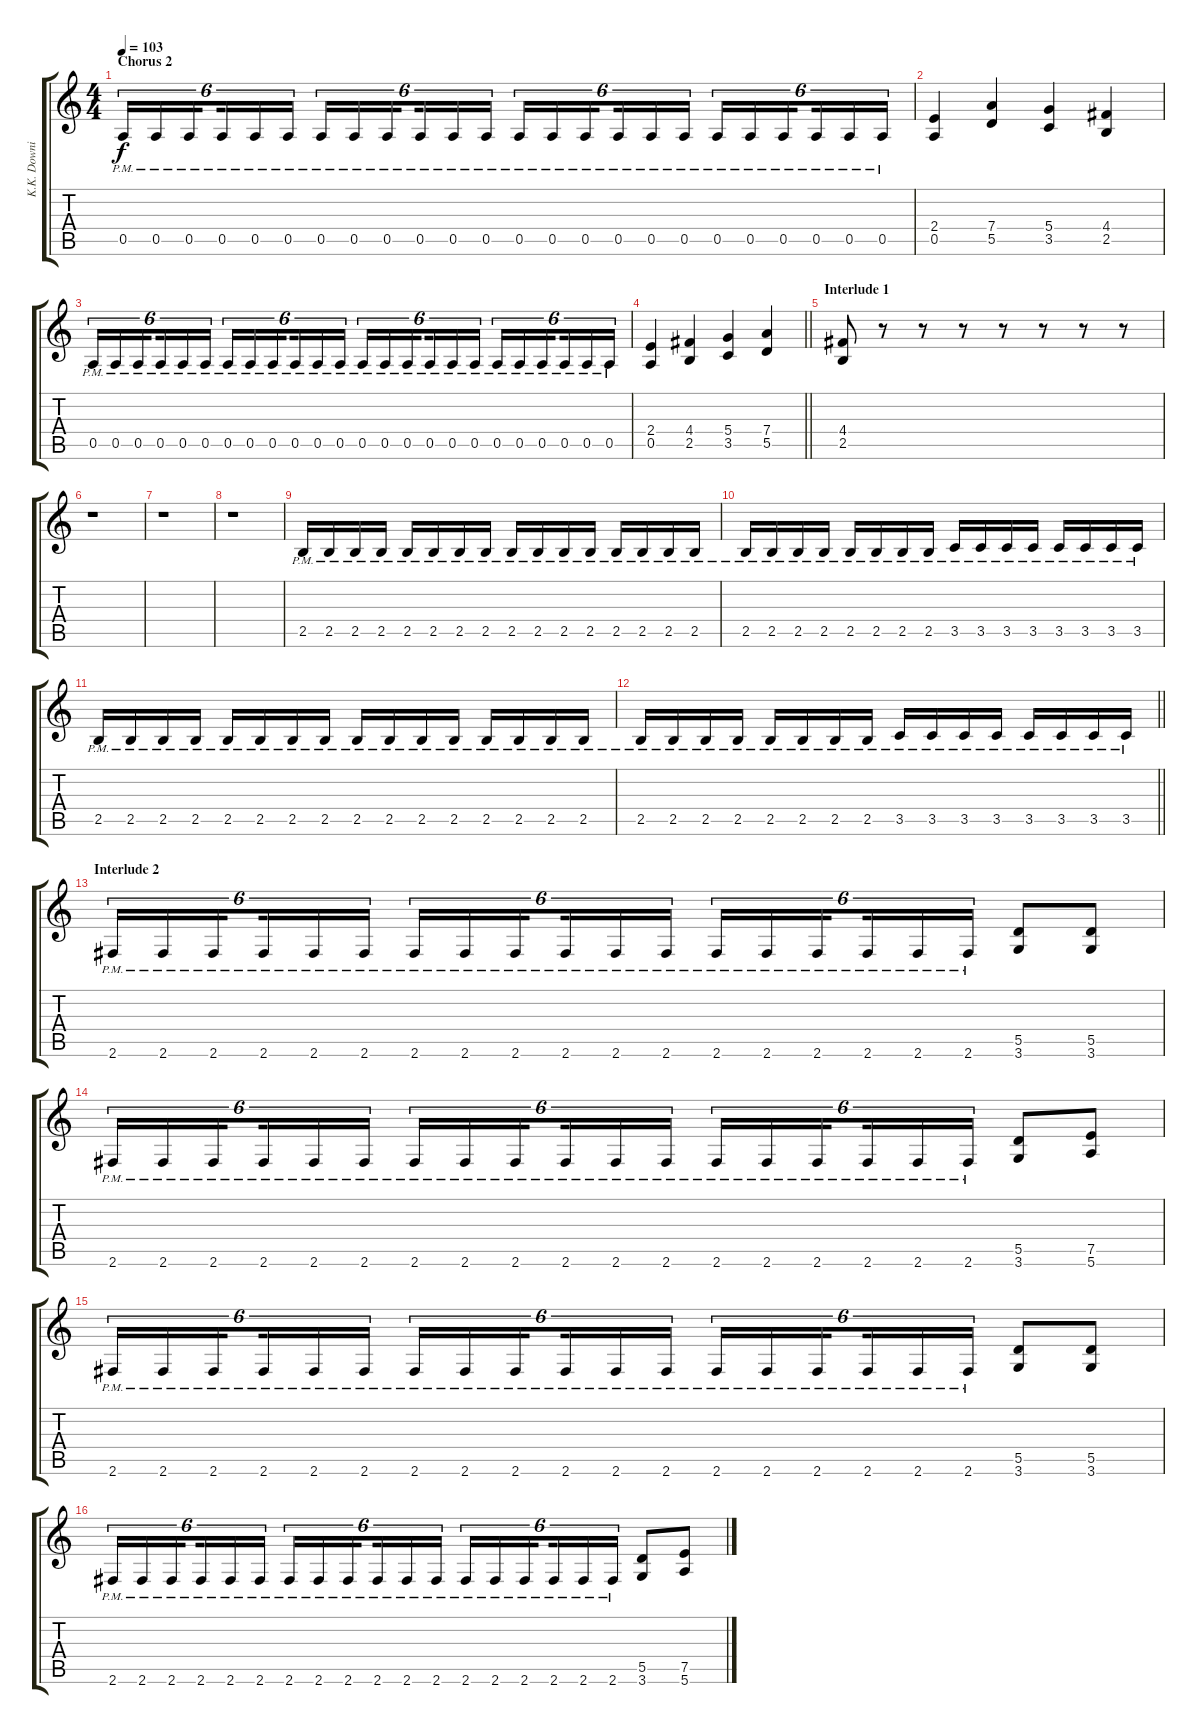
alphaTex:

\track ("K.K. Downing" "K.K. Downi") {instrument distortionguitar}
\staff {score tabs}
\tuning (E4 B3 G3 D3 A2 E2) {hide}
\ts (4 4)
\section ("" "Chorus 2")
\tempo 103
\clef g2
\ks c
0.5{pm}.16{tu (6 4) dy f} 0.5{pm}.16{tu (6 4)} 0.5{pm}.16{tu (6 4) beam splitsecondary} 0.5{pm}.16{tu (6 4)} 0.5{pm}.16{tu (6 4)} 0.5{pm}.16{tu (6 4)} 0.5{pm}.16{tu (6 4)} 0.5{pm}.16{tu (6 4)} 0.5{pm}.16{tu (6 4) beam splitsecondary} 0.5{pm}.16{tu (6 4)} 0.5{pm}.16{tu (6 4)} 0.5{pm}.16{tu (6 4)} 0.5{pm}.16{tu (6 4)} 0.5{pm}.16{tu (6 4)} 0.5{pm}.16{tu (6 4) beam splitsecondary} 0.5{pm}.16{tu (6 4)} 0.5{pm}.16{tu (6 4)} 0.5{pm}.16{tu (6 4)} 0.5{pm}.16{tu (6 4)} 0.5{pm}.16{tu (6 4)} 0.5{pm}.16{tu (6 4) beam splitsecondary} 0.5{pm}.16{tu (6 4)} 0.5{pm}.16{tu (6 4)} 0.5{pm}.16{tu (6 4)} |
(2.4 0.5).4 (7.4 5.5).4 (5.4 3.5).4 (4.4 2.5).4 |
0.5{pm}.16{tu (6 4)} 0.5{pm}.16{tu (6 4)} 0.5{pm}.16{tu (6 4) beam splitsecondary} 0.5{pm}.16{tu (6 4)} 0.5{pm}.16{tu (6 4)} 0.5{pm}.16{tu (6 4)} 0.5{pm}.16{tu (6 4)} 0.5{pm}.16{tu (6 4)} 0.5{pm}.16{tu (6 4) beam splitsecondary} 0.5{pm}.16{tu (6 4)} 0.5{pm}.16{tu (6 4)} 0.5{pm}.16{tu (6 4)} 0.5{pm}.16{tu (6 4)} 0.5{pm}.16{tu (6 4)} 0.5{pm}.16{tu (6 4) beam splitsecondary} 0.5{pm}.16{tu (6 4)} 0.5{pm}.16{tu (6 4)} 0.5{pm}.16{tu (6 4)} 0.5{pm}.16{tu (6 4)} 0.5{pm}.16{tu (6 4)} 0.5{pm}.16{tu (6 4) beam splitsecondary} 0.5{pm}.16{tu (6 4)} 0.5{pm}.16{tu (6 4)} 0.5{pm}.16{tu (6 4)} |
\barLineRight lightlight
(2.4 0.5).4 (4.4 2.5).4 (5.4 3.5).4 (7.4 5.5).4 |
\section ("" "Interlude 1")
(4.4 2.5).8 r.8 r.8 r.8 r.8 r.8 r.8 r.8 |
r.1 |
r.1 |
r.1 |
2.5{pm}.16 2.5{pm}.16 2.5{pm}.16 2.5{pm}.16 2.5{pm}.16 2.5{pm}.16 2.5{pm}.16 2.5{pm}.16 2.5{pm}.16 2.5{pm}.16 2.5{pm}.16 2.5{pm}.16 2.5{pm}.16 2.5{pm}.16 2.5{pm}.16 2.5{pm}.16 |
2.5{pm}.16 2.5{pm}.16 2.5{pm}.16 2.5{pm}.16 2.5{pm}.16 2.5{pm}.16 2.5{pm}.16 2.5{pm}.16 3.5{pm}.16 3.5{pm}.16 3.5{pm}.16 3.5{pm}.16 3.5{pm}.16 3.5{pm}.16 3.5{pm}.16 3.5{pm}.16 |
2.5{pm}.16 2.5{pm}.16 2.5{pm}.16 2.5{pm}.16 2.5{pm}.16 2.5{pm}.16 2.5{pm}.16 2.5{pm}.16 2.5{pm}.16 2.5{pm}.16 2.5{pm}.16 2.5{pm}.16 2.5{pm}.16 2.5{pm}.16 2.5{pm}.16 2.5{pm}.16 |
\barLineRight lightlight
2.5{pm}.16 2.5{pm}.16 2.5{pm}.16 2.5{pm}.16 2.5{pm}.16 2.5{pm}.16 2.5{pm}.16 2.5{pm}.16 3.5{pm}.16 3.5{pm}.16 3.5{pm}.16 3.5{pm}.16 3.5{pm}.16 3.5{pm}.16 3.5{pm}.16 3.5{pm}.16 |
\section ("" "Interlude 2")
2.6{pm}.16{tu (6 4)} 2.6{pm}.16{tu (6 4)} 2.6{pm}.16{tu (6 4) beam splitsecondary} 2.6{pm}.16{tu (6 4)} 2.6{pm}.16{tu (6 4)} 2.6{pm}.16{tu (6 4)} 2.6{pm}.16{tu (6 4)} 2.6{pm}.16{tu (6 4)} 2.6{pm}.16{tu (6 4) beam splitsecondary} 2.6{pm}.16{tu (6 4)} 2.6{pm}.16{tu (6 4)} 2.6{pm}.16{tu (6 4)} 2.6{pm}.16{tu (6 4)} 2.6{pm}.16{tu (6 4)} 2.6{pm}.16{tu (6 4) beam splitsecondary} 2.6{pm}.16{tu (6 4)} 2.6{pm}.16{tu (6 4)} 2.6{pm}.16{tu (6 4)} (5.5 3.6).8 (5.5 3.6).8 |
2.6{pm}.16{tu (6 4)} 2.6{pm}.16{tu (6 4)} 2.6{pm}.16{tu (6 4) beam splitsecondary} 2.6{pm}.16{tu (6 4)} 2.6{pm}.16{tu (6 4)} 2.6{pm}.16{tu (6 4)} 2.6{pm}.16{tu (6 4)} 2.6{pm}.16{tu (6 4)} 2.6{pm}.16{tu (6 4) beam splitsecondary} 2.6{pm}.16{tu (6 4)} 2.6{pm}.16{tu (6 4)} 2.6{pm}.16{tu (6 4)} 2.6{pm}.16{tu (6 4)} 2.6{pm}.16{tu (6 4)} 2.6{pm}.16{tu (6 4) beam splitsecondary} 2.6{pm}.16{tu (6 4)} 2.6{pm}.16{tu (6 4)} 2.6{pm}.16{tu (6 4)} (5.5 3.6).8 (7.5 5.6).8 |
2.6{pm}.16{tu (6 4)} 2.6{pm}.16{tu (6 4)} 2.6{pm}.16{tu (6 4) beam splitsecondary} 2.6{pm}.16{tu (6 4)} 2.6{pm}.16{tu (6 4)} 2.6{pm}.16{tu (6 4)} 2.6{pm}.16{tu (6 4)} 2.6{pm}.16{tu (6 4)} 2.6{pm}.16{tu (6 4) beam splitsecondary} 2.6{pm}.16{tu (6 4)} 2.6{pm}.16{tu (6 4)} 2.6{pm}.16{tu (6 4)} 2.6{pm}.16{tu (6 4)} 2.6{pm}.16{tu (6 4)} 2.6{pm}.16{tu (6 4) beam splitsecondary} 2.6{pm}.16{tu (6 4)} 2.6{pm}.16{tu (6 4)} 2.6{pm}.16{tu (6 4)} (5.5 3.6).8 (5.5 3.6).8 |
2.6{pm}.16{tu (6 4)} 2.6{pm}.16{tu (6 4)} 2.6{pm}.16{tu (6 4) beam splitsecondary} 2.6{pm}.16{tu (6 4)} 2.6{pm}.16{tu (6 4)} 2.6{pm}.16{tu (6 4)} 2.6{pm}.16{tu (6 4)} 2.6{pm}.16{tu (6 4)} 2.6{pm}.16{tu (6 4) beam splitsecondary} 2.6{pm}.16{tu (6 4)} 2.6{pm}.16{tu (6 4)} 2.6{pm}.16{tu (6 4)} 2.6{pm}.16{tu (6 4)} 2.6{pm}.16{tu (6 4)} 2.6{pm}.16{tu (6 4) beam splitsecondary} 2.6{pm}.16{tu (6 4)} 2.6{pm}.16{tu (6 4)} 2.6{pm}.16{tu (6 4)} (5.5 3.6).8 (7.5 5.6).8
